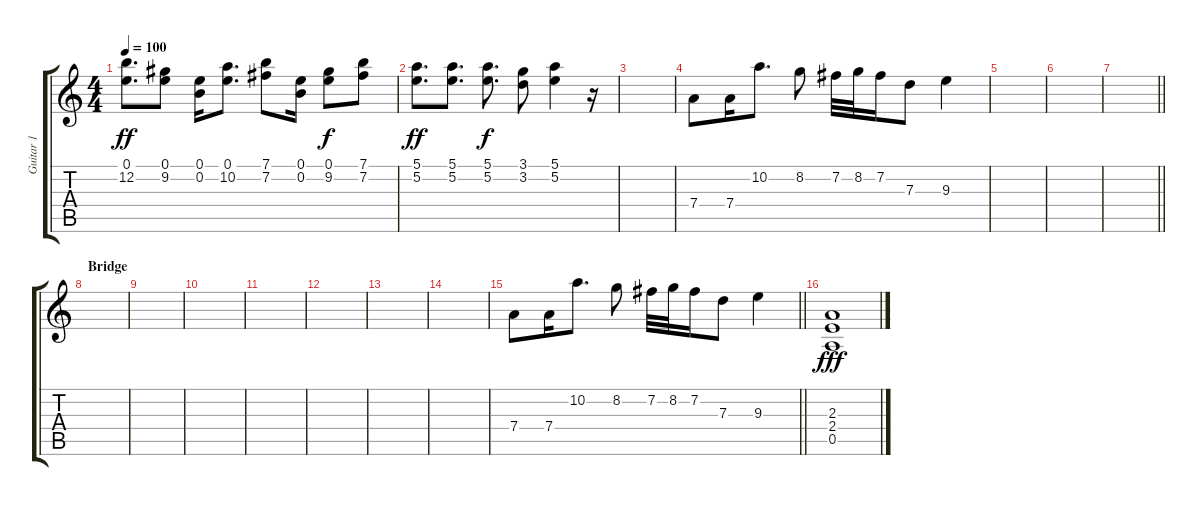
\track ("Guitar 1" "Guitar 1") {instrument distortionguitar}
\staff {score tabs}
\tuning (E4 B3 G3 D3 A2 E2) {hide}
\ts (4 4)
\tempo 100
\clef g2
\ks c
(0.1 12.2).8{d dy ff} (0.1 9.2).8 (0.1 0.2).16 (0.1 10.2).8{d} (7.1 7.2).8 (0.1 0.2).16 (0.1 9.2).8{dy f} (7.1 7.2).8 |
(5.1 5.2).8{d dy ff} (5.1 5.2).8{d} (5.1 5.2).8{d dy f} (3.1 3.2).8 (5.1 5.2).4 r.16 |
|
7.4.8 7.4.16 10.2.8{d} 8.2.8 7.2.32 8.2.32 7.2.16 7.3.8 9.3.4 |
|
|
\barLineRight lightlight
|
\section ("" "Bridge")
|
|
|
|
|
|
|
\barLineRight lightlight
7.4.8 7.4.16 10.2.8{d} 8.2.8 7.2.32 8.2.32 7.2.16 7.3.8 9.3.4 |
(2.3 2.4 0.5).1{dy fff}
